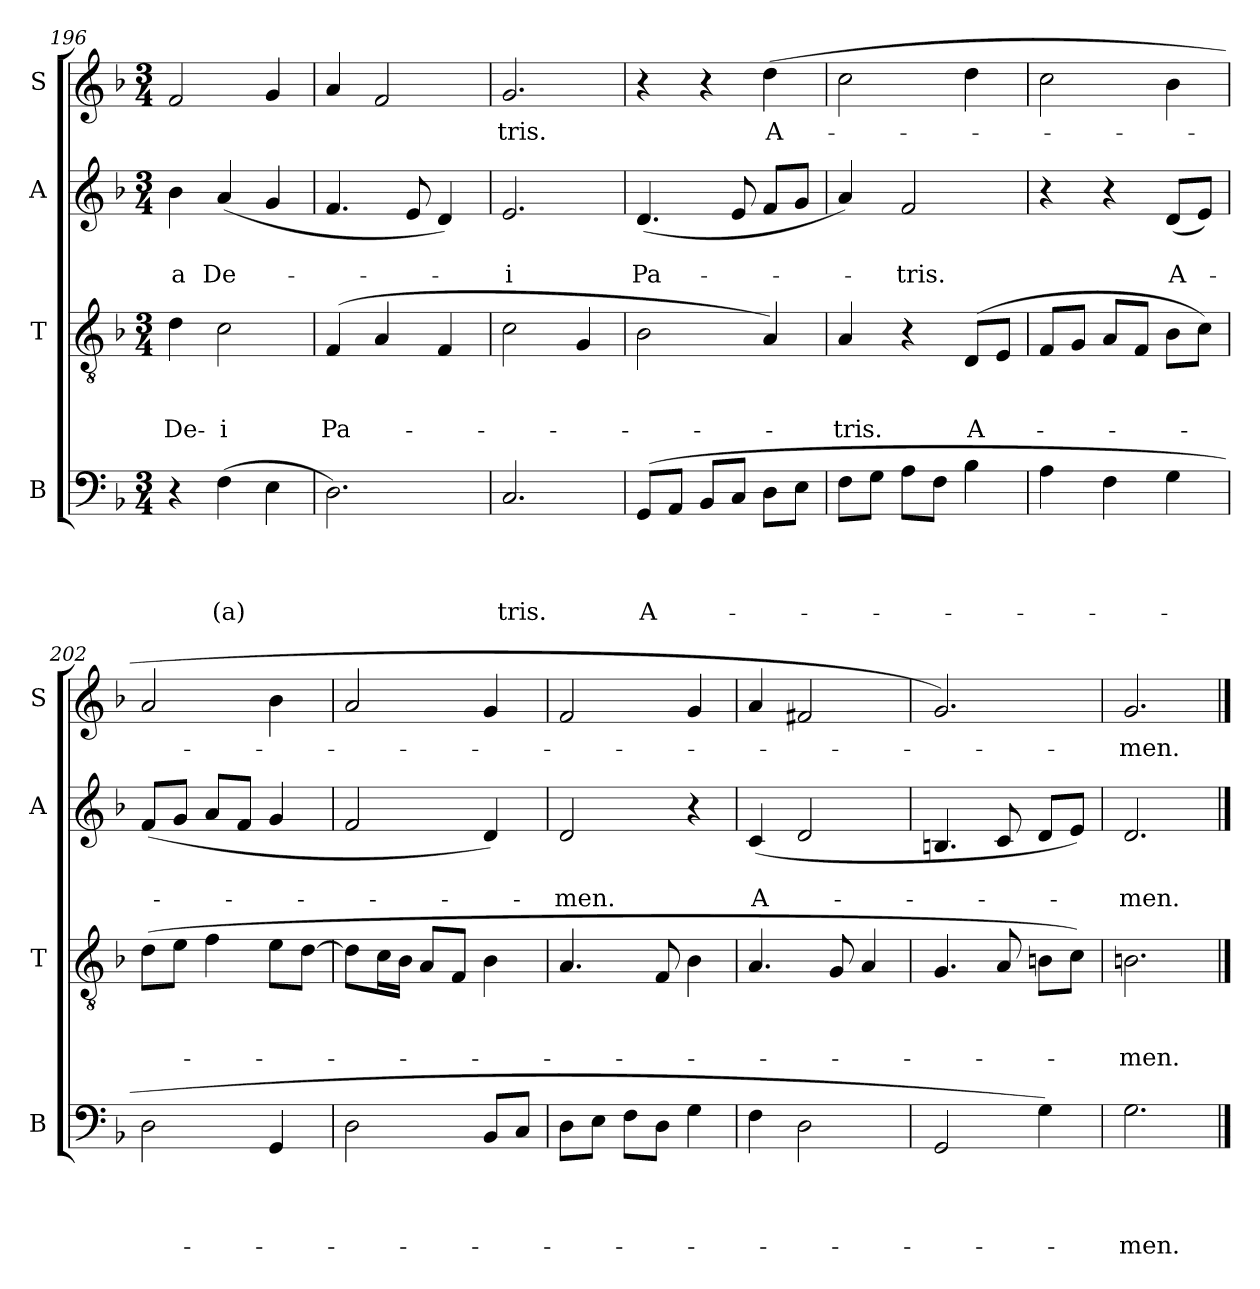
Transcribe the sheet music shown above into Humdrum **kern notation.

**kern	**text	**text	**text	**text	**kern	**text	**text	**text	**kern	**text	**text	**kern	**text
*part4	*part4	*part4	*part4	*part4	*part3	*part3	*part3	*part3	*part2	*part2	*part2	*part1	*part1
*staff4	*staff4	*staff4	*staff4	*staff4	*staff3	*staff3	*staff3	*staff3	*staff2	*staff2	*staff2	*staff1	*staff1
*I"B	*	*	*	*	*I"T	*	*	*	*I"A	*	*	*I"S	*
*I'B	*	*	*	*	*I'T	*	*	*	*I'A	*	*	*I'S	*
!!LO:LB:g=z
*clefF4	*	*	*	*	*clefGv2	*	*	*	*clefG2	*	*	*clefG2	*
*k[b-]	*	*	*	*	*k[b-]	*	*	*	*k[b-]	*	*	*k[b-]	*
*F:	*	*	*	*	*F:	*	*	*	*F:	*	*	*F:	*
*M3/4	*	*	*	*	*M3/4	*	*	*	*M3/4	*	*	*M3/4	*
=196	=196	=196	=196	=196	=196	=196	=196	=196	=196	=196	=196	=196	=196
!	!	!	!	!	!	!	!	!LO:LY:b	!	!	!LO:LY:b	!	!
4r	.	.	.	.	4d\	.	.	De-	4b-\	.	-a	2f/	.
!	!	!	!	!LO:LY:b	!	!	!	!LO:LY:b	!	!	!LO:LY:b	!	!
(>4F\	.	.	.	-(a)	2c\	.	.	-i	(<4a/	.	De-	.	.
4E\	.	.	.	.	.	.	.	.	4g/	.	.	4g/	.
=197	=197	=197	=197	=197	=197	=197	=197	=197	=197	=197	=197	=197	=197
!	!	!	!	!	!	!	!	!LO:LY:b	!	!	!	!	!
2.D\)	.	.	.	.	(4F/	.	.	Pa-	4.f/	.	.	4a/	.
.	.	.	.	.	4A/	.	.	.	.	.	.	2f/	.
.	.	.	.	.	.	.	.	.	8e/	.	.	.	.
.	.	.	.	.	4F/	.	.	.	4d/)	.	.	.	.
=198	=198	=198	=198	=198	=198	=198	=198	=198	=198	=198	=198	=198	=198
!	!	!	!	!LO:LY:b	!	!	!	!	!	!	!LO:LY:b	!	!LO:LY:b
2.C/	.	.	.	tris.	2c\	.	.	.	2.e/	.	-i	2.g/	-tris.
.	.	.	.	.	4G/	.	.	.	.	.	.	.	.
=199	=199	=199	=199	=199	=199	=199	=199	=199	=199	=199	=199	=199	=199
!	!	!	!	!LO:LY:b	!	!	!	!	!	!	!LO:LY:b	!	!
(>8GG/L	.	.	.	A-	2B-\	.	.	.	(<4.d/	.	Pa-	4r	.
8AA/J	.	.	.	.	.	.	.	.	.	.	.	.	.
8BB-/L	.	.	.	.	.	.	.	.	.	.	.	4r	.
8C/J	.	.	.	.	.	.	.	.	8e/	.	.	.	.
!	!	!	!	!	!	!	!	!	!	!	!	!	!LO:LY:b
8D\L	.	.	.	.	4A/)	.	.	.	8f/L	.	.	(>4dd\	A-
8E\J	.	.	.	.	.	.	.	.	8g/J	.	.	.	.
=200	=200	=200	=200	=200	=200	=200	=200	=200	=200	=200	=200	=200	=200
!	!	!	!	!	!	!	!	!LO:LY:b	!	!	!	!	!
8F\L	.	.	.	.	4A/	.	.	-tris.	4a/)	.	.	2cc\	.
8G\J	.	.	.	.	.	.	.	.	.	.	.	.	.
!	!	!	!	!	!	!	!	!	!	!	!LO:LY:b	!	!
8A\L	.	.	.	.	4r	.	.	.	2f/	.	-tris.	.	.
8F\J	.	.	.	.	.	.	.	.	.	.	.	.	.
!	!	!	!	!	!	!	!	!LO:LY:b	!	!	!	!	!
4B-\	.	.	.	.	(>8D/L	.	.	A-	.	.	.	4dd\	.
.	.	.	.	.	8E/J	.	.	.	.	.	.	.	.
=201	=201	=201	=201	=201	=201	=201	=201	=201	=201	=201	=201	=201	=201
4A\	.	.	.	.	8F/L	.	.	.	4r	.	.	2cc\	.
.	.	.	.	.	8G/J	.	.	.	.	.	.	.	.
4F\	.	.	.	.	8A/L	.	.	.	4r	.	.	.	.
.	.	.	.	.	8F/J	.	.	.	.	.	.	.	.
!	!	!	!	!	!	!	!	!	!	!	!LO:LY:b	!	!
4G\	.	.	.	.	8B-\L	.	.	.	(<8d/L	.	A-	4b-\	.
.	.	.	.	.	8c\J)	.	.	.	8e/J)	.	.	.	.
!!LO:LB:g=z
=202	=202	=202	=202	=202	=202	=202	=202	=202	=202	=202	=202	=202	=202
2D\	.	.	.	.	(>8d\L	.	.	.	(<8f/L	.	.	2a/	.
.	.	.	.	.	8e\J	.	.	.	8g/J	.	.	.	.
.	.	.	.	.	4f\	.	.	.	8a/L	.	.	.	.
.	.	.	.	.	.	.	.	.	8f/J	.	.	.	.
4GG/	.	.	.	.	8e\L	.	.	.	4g/	.	.	4b-\	.
.	.	.	.	.	[>8d\J	.	.	.	.	.	.	.	.
=203	=203	=203	=203	=203	=203	=203	=203	=203	=203	=203	=203	=203	=203
2D\	.	.	.	.	8d\L]	.	.	.	2f/	.	.	2a/	.
.	.	.	.	.	16c\L	.	.	.	.	.	.	.	.
.	.	.	.	.	16B-\JJ	.	.	.	.	.	.	.	.
.	.	.	.	.	8A/L	.	.	.	.	.	.	.	.
.	.	.	.	.	8F/J	.	.	.	.	.	.	.	.
8BB-/L	.	.	.	.	4B-\	.	.	.	4d/)	.	.	4g/	.
8C/J	.	.	.	.	.	.	.	.	.	.	.	.	.
=204	=204	=204	=204	=204	=204	=204	=204	=204	=204	=204	=204	=204	=204
!	!	!	!	!	!	!	!	!	!	!	!LO:LY:b	!	!
8D\L	.	.	.	.	4.A/	.	.	.	2d/	.	-men.	2f/	.
8E\J	.	.	.	.	.	.	.	.	.	.	.	.	.
8F\L	.	.	.	.	.	.	.	.	.	.	.	.	.
8D\J	.	.	.	.	8F/	.	.	.	.	.	.	.	.
4G\	.	.	.	.	4B-\	.	.	.	4r	.	.	4g/	.
=205	=205	=205	=205	=205	=205	=205	=205	=205	=205	=205	=205	=205	=205
!	!	!	!	!	!	!	!	!	!	!	!LO:LY:b	!	!
4F\	.	.	.	.	4.A/	.	.	.	(<4c/	.	A-	4a/	.
2D\	.	.	.	.	.	.	.	.	2d/	.	.	2f#X/	.
.	.	.	.	.	8G/	.	.	.	.	.	.	.	.
.	.	.	.	.	4A/	.	.	.	.	.	.	.	.
=206	=206	=206	=206	=206	=206	=206	=206	=206	=206	=206	=206	=206	=206
2GG/	.	.	.	.	4.G/	.	.	.	4.Bn/	.	.	2.g/)	.
.	.	.	.	.	8A/	.	.	.	8c/	.	.	.	.
4G\)	.	.	.	.	8Bn\L	.	.	.	8d/L	.	.	.	.
.	.	.	.	.	8c\J)	.	.	.	8e/J)	.	.	.	.
=207	=207	=207	=207	=207	=207	=207	=207	=207	=207	=207	=207	=207	=207
!	!	!	!	!LO:LY:b	!	!	!	!LO:LY:b	!	!	!LO:LY:b	!	!LO:LY:b
2.G\	.	.	.	-men.	2.Bn\	.	.	-men.	2.d/	.	-men.	2.g/	-men.
==	==	==	==	==	==	==	==	==	==	==	==	==	==
*-	*-	*-	*-	*-	*-	*-	*-	*-	*-	*-	*-	*-	*-
